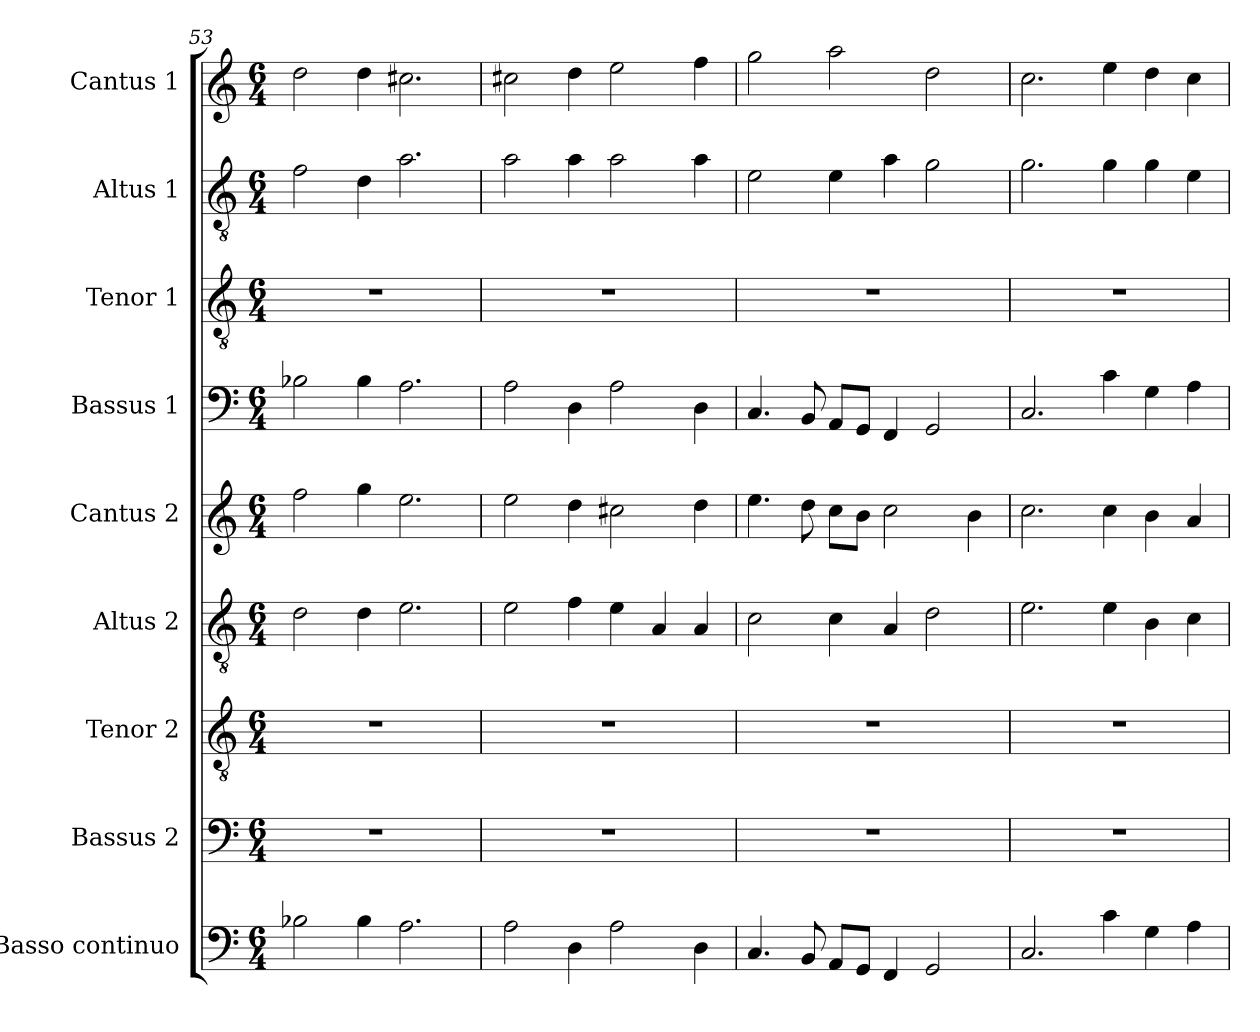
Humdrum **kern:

**kern	**kern	**kern	**kern	**kern	**kern	**kern	**kern	**kern
*part9	*part8	*part7	*part6	*part5	*part4	*part3	*part2	*part1
*staff9	*staff8	*staff7	*staff6	*staff5	*staff4	*staff3	*staff2	*staff1
*I"Basso continuo	*I"Bassus 2	*I"Tenor 2	*I"Altus 2	*I"Cantus 2	*I"Bassus 1	*I"Tenor 1	*I"Altus 1	*I"Cantus 1
*clefF4	*clefF4	*clefGv2	*clefGv2	*clefG2	*clefF4	*clefGv2	*clefGv2	*clefG2
*k[]	*k[]	*k[]	*k[]	*k[]	*k[]	*k[]	*k[]	*k[]
*C:	*C:	*C:	*C:	*C:	*C:	*C:	*C:	*C:
*M6/4	*M6/4	*M6/4	*M6/4	*M6/4	*M6/4	*M6/4	*M6/4	*M6/4
=53	=53	=53	=53	=53	=53	=53	=53	=53
2B-X\	1.r	1.r	2d\	2ff\	2B-X\	1.r	2f\	2dd\
4B-\	.	.	4d\	4gg\	4B-\	.	4d\	4dd\
2.A\	.	.	2.e\	2.ee\	2.A\	.	2.a\	2.cc#X\
=54	=54	=54	=54	=54	=54	=54	=54	=54
2A\	1.r	1.r	2e\	2ee\	2A\	1.r	2a\	2cc#X\
4D\	.	.	4f\	4dd\	4D\	.	4a\	4dd\
2A\	.	.	4e\	2cc#X\	2A\	.	2a\	2ee\
.	.	.	4A/	.	.	.	.	.
4D\	.	.	4A/	4dd\	4D\	.	4a\	4ff\
=55	=55	=55	=55	=55	=55	=55	=55	=55
4.C/	1.r	1.r	2c\	4.ee\	4.C/	1.r	2e\	2gg\
8BB/	.	.	.	8dd\	8BB/	.	.	.
8AA/L	.	.	4c\	8cc\L	8AA/L	.	4e\	2aa\
8GG/J	.	.	.	8b\J	8GG/J	.	.	.
4FF/	.	.	4A/	2cc\	4FF/	.	4a\	.
2GG/	.	.	2d\	.	2GG/	.	2g\	2dd\
.	.	.	.	4b\	.	.	.	.
!!LO:LB:g=z
=56	=56	=56	=56	=56	=56	=56	=56	=56
2.C/	1.r	1.r	2.e\	2.cc\	2.C/	1.r	2.g\	2.cc\
4c\	.	.	4e\	4cc\	4c\	.	4g\	4ee\
4G\	.	.	4B\	4b\	4G\	.	4g\	4dd\
4A\	.	.	4c\	4a/	4A\	.	4e\	4cc\
=	=	=	=	=	=	=	=	=
*-	*-	*-	*-	*-	*-	*-	*-	*-
